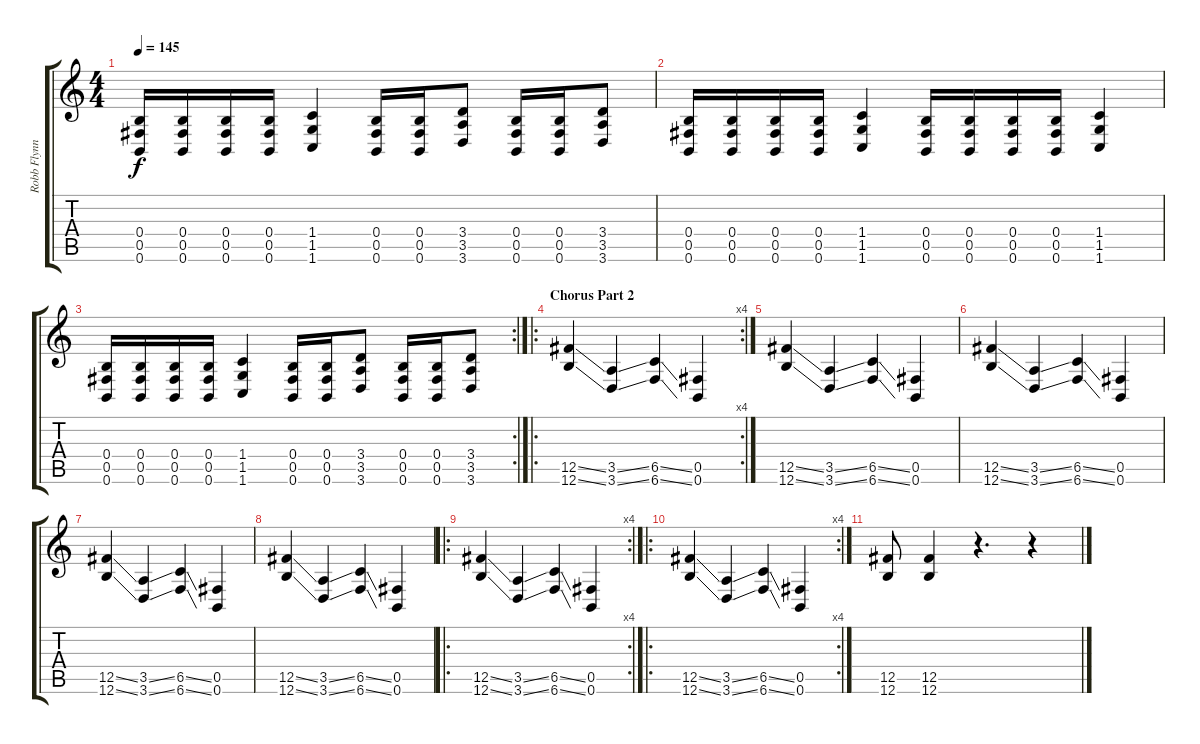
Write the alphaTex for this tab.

\track ("Robb Flynn" "Robb Flynn") {instrument distortionguitar}
\staff {score tabs}
\tuning (Db4 Ab3 E3 B2 Gb2 B1) {hide}
\ts (4 4)
\tempo 145
\clef g2
\ks c
(0.4 0.5 0.6).16{dy f} (0.4 0.5 0.6).16 (0.4 0.5 0.6).16 (0.4 0.5 0.6).16 (1.4 1.5 1.6).4 (0.4 0.5 0.6).16 (0.4 0.5 0.6).16 (3.4 3.5 3.6).8 (0.4 0.5 0.6).16 (0.4 0.5 0.6).16 (3.4 3.5 3.6).8 |
(0.4 0.5 0.6).16 (0.4 0.5 0.6).16 (0.4 0.5 0.6).16 (0.4 0.5 0.6).16 (1.4 1.5 1.6).4 (0.4 0.5 0.6).16 (0.4 0.5 0.6).16 (0.4 0.5 0.6).16 (0.4 0.5 0.6).16 (1.4 1.5 1.6).4 |
\rc 2
(0.4 0.5 0.6).16 (0.4 0.5 0.6).16 (0.4 0.5 0.6).16 (0.4 0.5 0.6).16 (1.4 1.5 1.6).4 (0.4 0.5 0.6).16 (0.4 0.5 0.6).16 (3.4 3.5 3.6).8 (0.4 0.5 0.6).16 (0.4 0.5 0.6).16 (3.4 3.5 3.6).8 |
\ro
\rc 4
\section ("" "Chorus Part 2")
(12.5{ss} 12.6{ss}).4 (3.5{ss} 3.6{ss}).4 (6.5{ss} 6.6{ss}).4 (0.5 0.6).4 |
(12.5{ss} 12.6{ss}).4 (3.5{ss} 3.6{ss}).4 (6.5{ss} 6.6{ss}).4 (0.5 0.6).4 |
(12.5{ss} 12.6{ss}).4 (3.5{ss} 3.6{ss}).4 (6.5{ss} 6.6{ss}).4 (0.5 0.6).4 |
(12.5{ss} 12.6{ss}).4 (3.5{ss} 3.6{ss}).4 (6.5{ss} 6.6{ss}).4 (0.5 0.6).4 |
(12.5{ss} 12.6{ss}).4 (3.5{ss} 3.6{ss}).4 (6.5{ss} 6.6{ss}).4 (0.5 0.6).4 |
\ro
\rc 4
(12.5{ss} 12.6{ss}).4 (3.5{ss} 3.6{ss}).4 (6.5{ss} 6.6{ss}).4 (0.5 0.6).4 |
\ro
\rc 4
(12.5{ss} 12.6{ss}).4 (3.5{ss} 3.6{ss}).4 (6.5{ss} 6.6{ss}).4 (0.5 0.6).4 |
(12.5 12.6).8 (12.5 12.6).4 r.4{d} r.4
